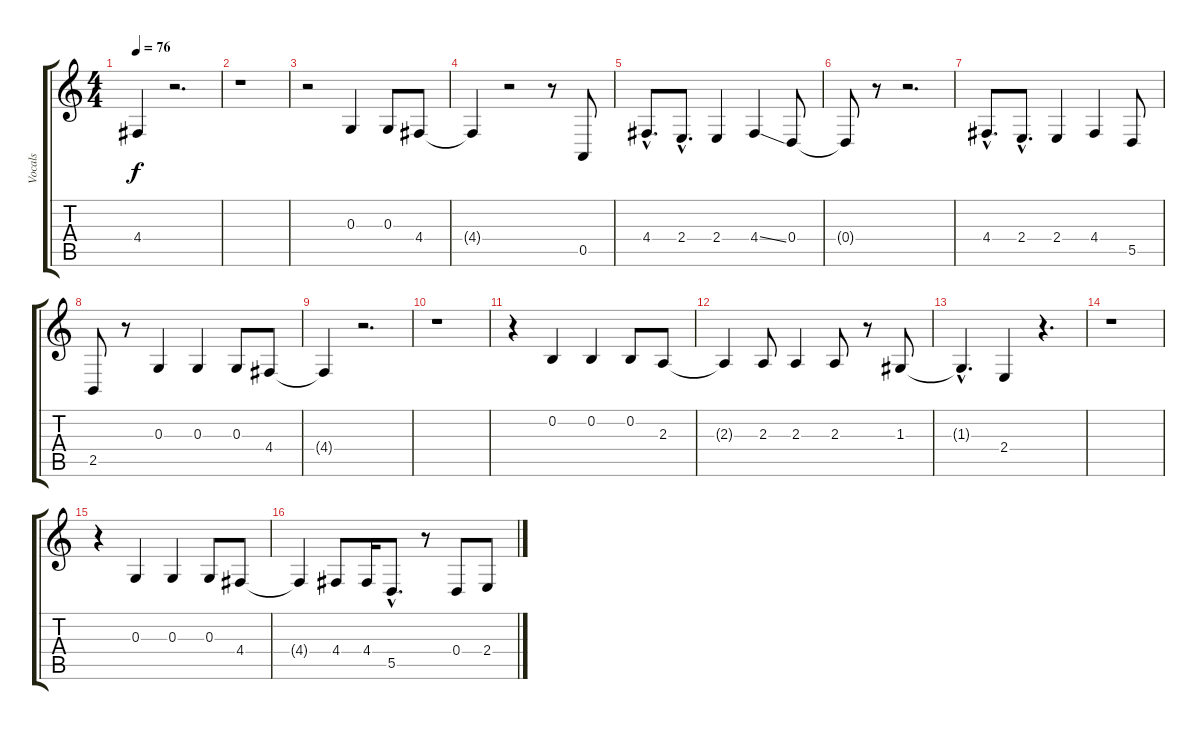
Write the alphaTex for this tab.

\track ("Vocals" "Vocals") {instrument lead1square}
\staff {score tabs}
\tuning (E4 B3 G3 D3 A2 E2) {hide}
\ts (4 4)
\tempo 76
\clef g2
\ks c
4.4{t}.4{dy f} r.2{d} |
r.1 |
r.2 0.3.4 0.3.8 4.4.8 |
4.4{t}.4 r.2 r.8 0.5.8 |
4.4{hac}.8{d} 2.4{hac}.8{d} 2.4.4 4.4{ss}.4 0.4.8 |
0.4{t}.8 r.8 r.2{d} |
4.4{hac}.8{d} 2.4{hac}.8{d} 2.4.4 4.4.4 5.5.8 |
2.5.8 r.8 0.3.4 0.3.4 0.3.8 4.4.8 |
4.4{t}.4 r.2{d} |
r.1 |
r.4 0.2.4 0.2.4 0.2.8 2.3.8 |
2.3{t}.4 2.3.8 2.3.4 2.3.8 r.8 1.3.8 |
1.3{hac t}.4{d} 2.4.4 r.4{d} |
r.1 |
r.4 0.3.4 0.3.4 0.3.8 4.4.8 |
4.4{t}.4 4.4.8 4.4.16 5.5{hac}.8{d} r.8 0.4.8 2.4.8
